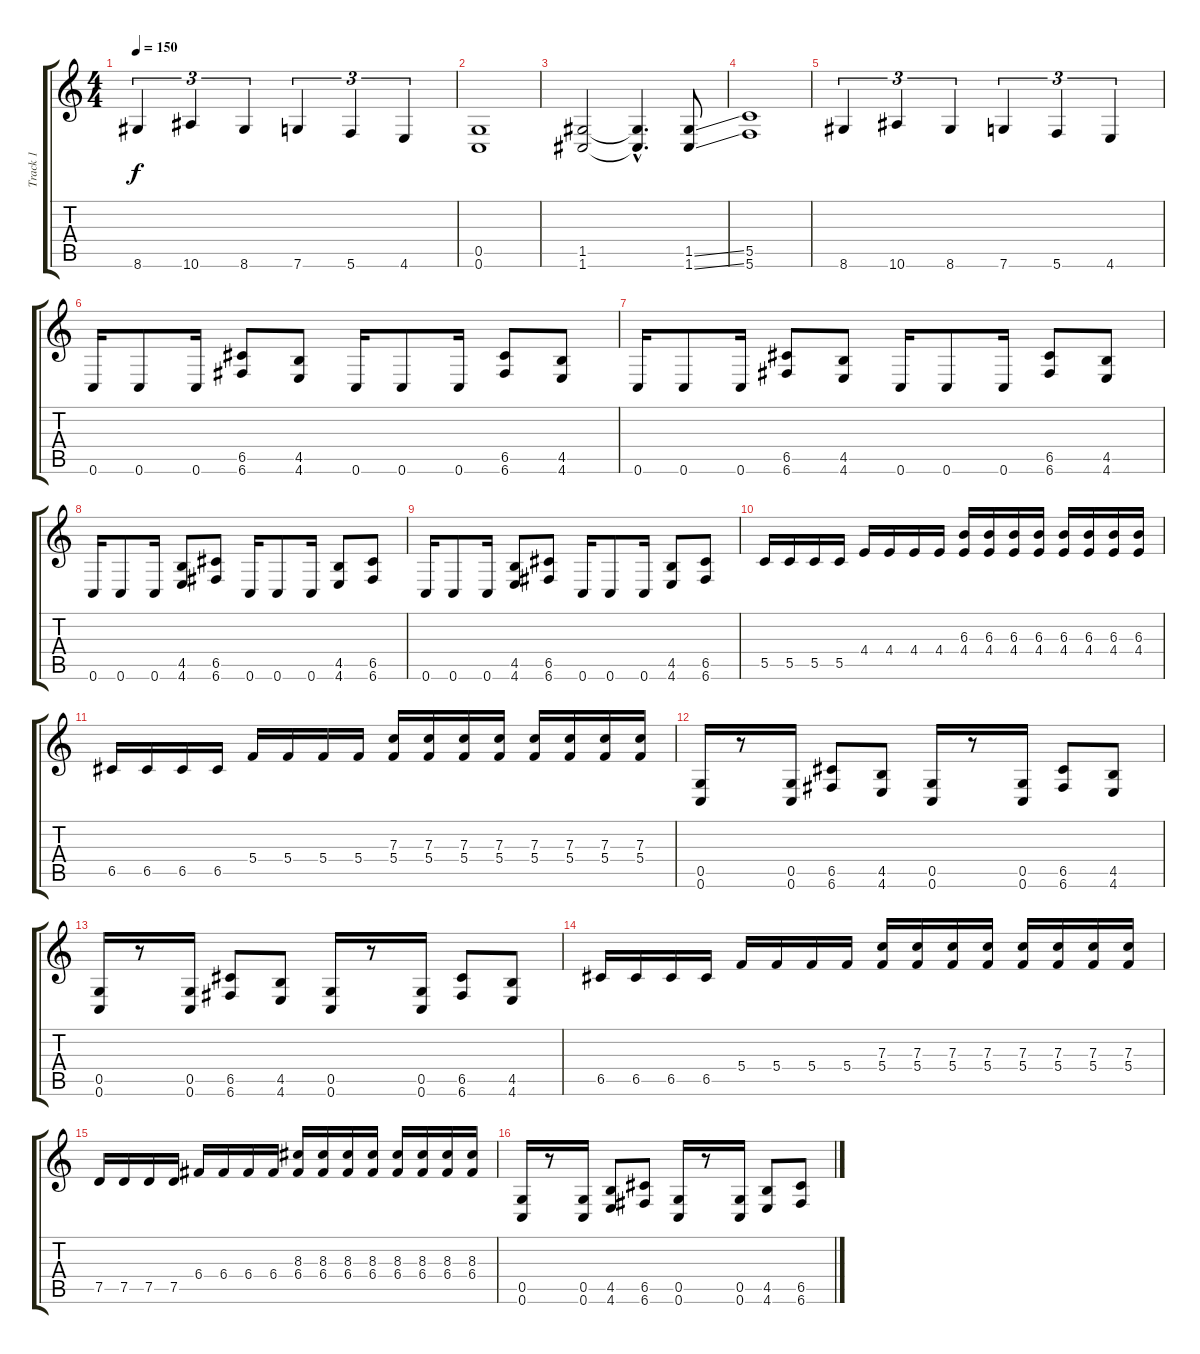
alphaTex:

\track ("Track 1" "Track 1") {instrument distortionguitar}
\staff {score tabs}
\tuning (D4 A3 F3 C3 G2 C2) {hide}
\ts (4 4)
\tempo 150
\clef g2
\ks c
8.6.4{tu (3 2) dy f} 10.6.4{tu (3 2)} 8.6.4{tu (3 2)} 7.6.4{tu (3 2)} 5.6.4{tu (3 2)} 4.6.4{tu (3 2)} |
(0.5 0.6).1 |
(1.5 1.6).2 (1.5{hac t} 1.6{hac t}).4{d} (1.5{ss} 1.6{ss}).8 |
(5.5 5.6).1 |
8.6.4{tu (3 2)} 10.6.4{tu (3 2)} 8.6.4{tu (3 2)} 7.6.4{tu (3 2)} 5.6.4{tu (3 2)} 4.6.4{tu (3 2)} |
0.6.16 0.6.8 0.6.16 (6.5 6.6).8 (4.5 4.6).8 0.6.16 0.6.8 0.6.16 (6.5 6.6).8 (4.5 4.6).8 |
0.6.16 0.6.8 0.6.16 (6.5 6.6).8 (4.5 4.6).8 0.6.16 0.6.8 0.6.16 (6.5 6.6).8 (4.5 4.6).8 |
0.6.16 0.6.8 0.6.16 (4.5 4.6).8 (6.5 6.6).8 0.6.16 0.6.8 0.6.16 (4.5 4.6).8 (6.5 6.6).8 |
0.6.16 0.6.8 0.6.16 (4.5 4.6).8 (6.5 6.6).8 0.6.16 0.6.8 0.6.16 (4.5 4.6).8 (6.5 6.6).8 |
5.5.16 5.5.16 5.5.16 5.5.16 4.4.16 4.4.16 4.4.16 4.4.16 (6.3 4.4).16 (6.3 4.4).16 (6.3 4.4).16 (6.3 4.4).16 (6.3 4.4).16 (6.3 4.4).16 (6.3 4.4).16 (6.3 4.4).16 |
6.5.16 6.5.16 6.5.16 6.5.16 5.4.16 5.4.16 5.4.16 5.4.16 (7.3 5.4).16 (7.3 5.4).16 (7.3 5.4).16 (7.3 5.4).16 (7.3 5.4).16 (7.3 5.4).16 (7.3 5.4).16 (7.3 5.4).16 |
(0.5 0.6).16 r.8 (0.5 0.6).16 (6.5 6.6).8 (4.5 4.6).8 (0.5 0.6).16 r.8 (0.5 0.6).16 (6.5 6.6).8 (4.5 4.6).8 |
(0.5 0.6).16 r.8 (0.5 0.6).16 (6.5 6.6).8 (4.5 4.6).8 (0.5 0.6).16 r.8 (0.5 0.6).16 (6.5 6.6).8 (4.5 4.6).8 |
6.5.16 6.5.16 6.5.16 6.5.16 5.4.16 5.4.16 5.4.16 5.4.16 (7.3 5.4).16 (7.3 5.4).16 (7.3 5.4).16 (7.3 5.4).16 (7.3 5.4).16 (7.3 5.4).16 (7.3 5.4).16 (7.3 5.4).16 |
7.5.16 7.5.16 7.5.16 7.5.16 6.4.16 6.4.16 6.4.16 6.4.16 (8.3 6.4).16 (8.3 6.4).16 (8.3 6.4).16 (8.3 6.4).16 (8.3 6.4).16 (8.3 6.4).16 (8.3 6.4).16 (8.3 6.4).16 |
(0.5 0.6).16 r.8 (0.5 0.6).16 (4.5 4.6).8 (6.5 6.6).8 (0.5 0.6).16 r.8 (0.5 0.6).16 (4.5 4.6).8 (6.5 6.6).8
